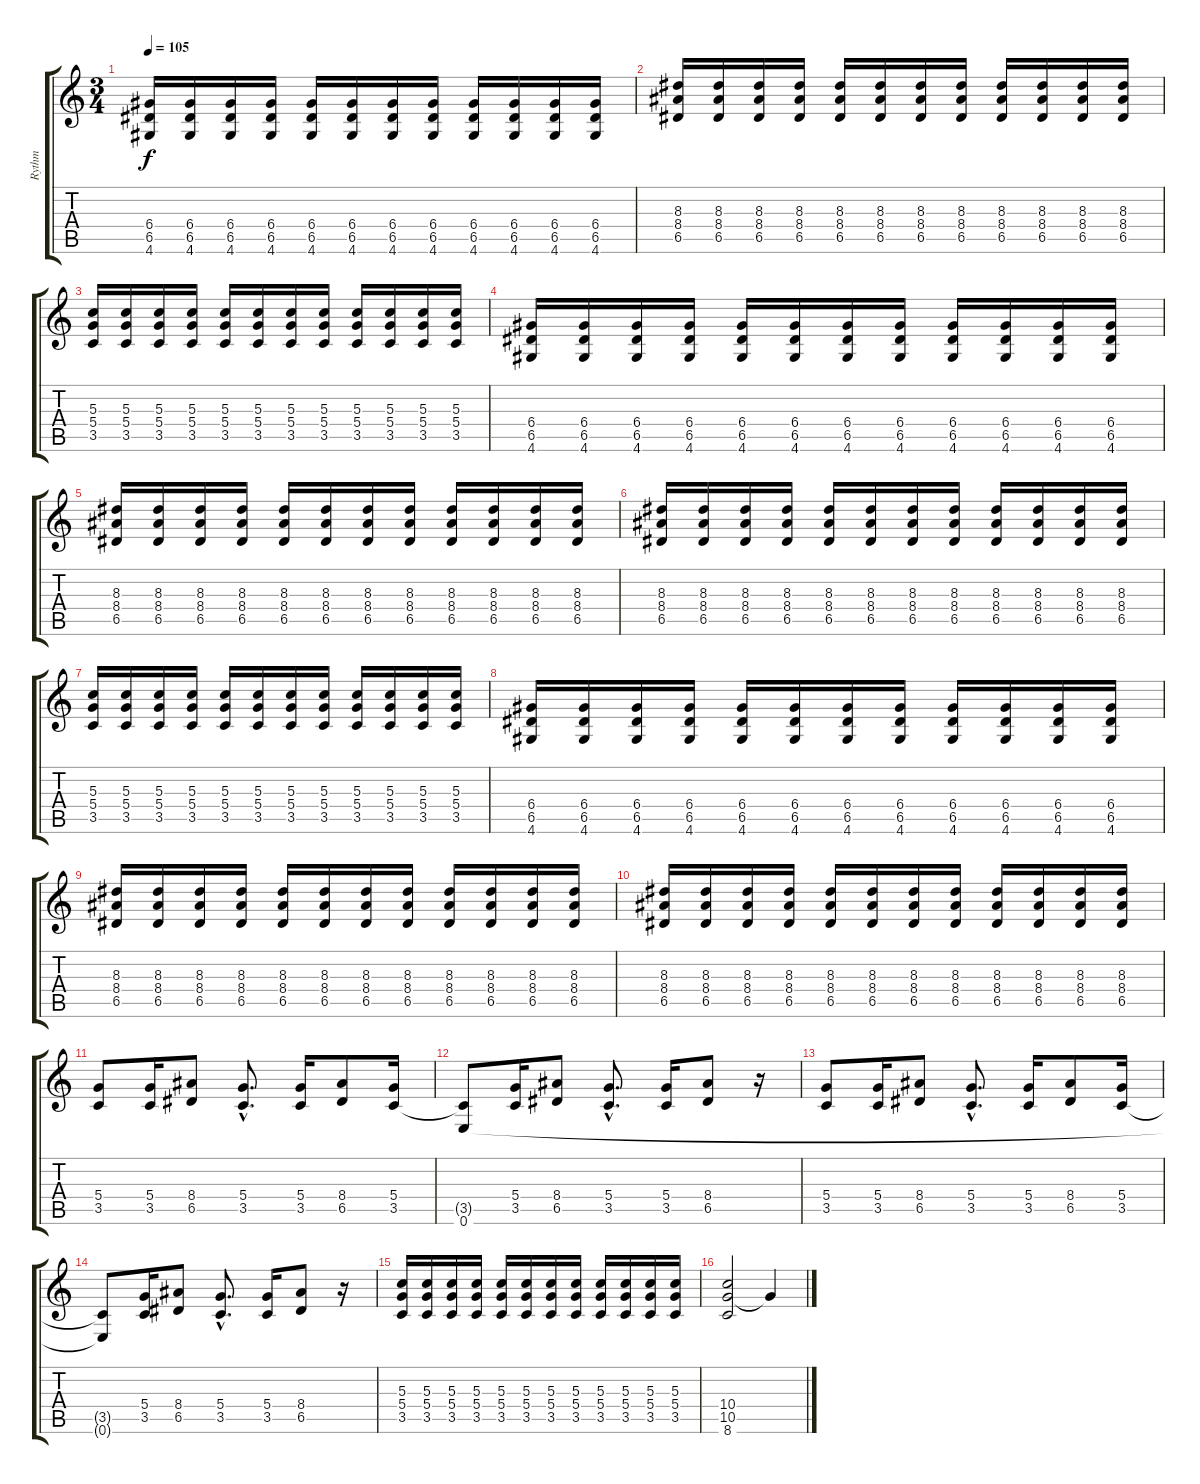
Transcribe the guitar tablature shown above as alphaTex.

\track ("Rythm" "Rythm") {instrument electricguitarclean}
\staff {score tabs}
\tuning (E4 B3 G3 D3 A2 E2) {hide}
\ts (3 4)
\tempo 105
\clef g2
\ks c
(6.4 6.5 4.6).16{dy f} (6.4 6.5 4.6).16 (6.4 6.5 4.6).16 (6.4 6.5 4.6).16 (6.4 6.5 4.6).16 (6.4 6.5 4.6).16 (6.4 6.5 4.6).16 (6.4 6.5 4.6).16 (6.4 6.5 4.6).16 (6.4 6.5 4.6).16 (6.4 6.5 4.6).16 (6.4 6.5 4.6).16 |
(8.3 8.4 6.5).16 (8.3 8.4 6.5).16 (8.3 8.4 6.5).16 (8.3 8.4 6.5).16 (8.3 8.4 6.5).16 (8.3 8.4 6.5).16 (8.3 8.4 6.5).16 (8.3 8.4 6.5).16 (8.3 8.4 6.5).16 (8.3 8.4 6.5).16 (8.3 8.4 6.5).16 (8.3 8.4 6.5).16 |
(5.3 5.4 3.5).16 (5.3 5.4 3.5).16 (5.3 5.4 3.5).16 (5.3 5.4 3.5).16 (5.3 5.4 3.5).16 (5.3 5.4 3.5).16 (5.3 5.4 3.5).16 (5.3 5.4 3.5).16 (5.3 5.4 3.5).16 (5.3 5.4 3.5).16 (5.3 5.4 3.5).16 (5.3 5.4 3.5).16 |
(6.4 6.5 4.6).16 (6.4 6.5 4.6).16 (6.4 6.5 4.6).16 (6.4 6.5 4.6).16 (6.4 6.5 4.6).16 (6.4 6.5 4.6).16 (6.4 6.5 4.6).16 (6.4 6.5 4.6).16 (6.4 6.5 4.6).16 (6.4 6.5 4.6).16 (6.4 6.5 4.6).16 (6.4 6.5 4.6).16 |
(8.3 8.4 6.5).16 (8.3 8.4 6.5).16 (8.3 8.4 6.5).16 (8.3 8.4 6.5).16 (8.3 8.4 6.5).16 (8.3 8.4 6.5).16 (8.3 8.4 6.5).16 (8.3 8.4 6.5).16 (8.3 8.4 6.5).16 (8.3 8.4 6.5).16 (8.3 8.4 6.5).16 (8.3 8.4 6.5).16 |
(8.3 8.4 6.5).16 (8.3 8.4 6.5).16 (8.3 8.4 6.5).16 (8.3 8.4 6.5).16 (8.3 8.4 6.5).16 (8.3 8.4 6.5).16 (8.3 8.4 6.5).16 (8.3 8.4 6.5).16 (8.3 8.4 6.5).16 (8.3 8.4 6.5).16 (8.3 8.4 6.5).16 (8.3 8.4 6.5).16 |
(5.3 5.4 3.5).16 (5.3 5.4 3.5).16 (5.3 5.4 3.5).16 (5.3 5.4 3.5).16 (5.3 5.4 3.5).16 (5.3 5.4 3.5).16 (5.3 5.4 3.5).16 (5.3 5.4 3.5).16 (5.3 5.4 3.5).16 (5.3 5.4 3.5).16 (5.3 5.4 3.5).16 (5.3 5.4 3.5).16 |
(6.4 6.5 4.6).16 (6.4 6.5 4.6).16 (6.4 6.5 4.6).16 (6.4 6.5 4.6).16 (6.4 6.5 4.6).16 (6.4 6.5 4.6).16 (6.4 6.5 4.6).16 (6.4 6.5 4.6).16 (6.4 6.5 4.6).16 (6.4 6.5 4.6).16 (6.4 6.5 4.6).16 (6.4 6.5 4.6).16 |
(8.3 8.4 6.5).16 (8.3 8.4 6.5).16 (8.3 8.4 6.5).16 (8.3 8.4 6.5).16 (8.3 8.4 6.5).16 (8.3 8.4 6.5).16 (8.3 8.4 6.5).16 (8.3 8.4 6.5).16 (8.3 8.4 6.5).16 (8.3 8.4 6.5).16 (8.3 8.4 6.5).16 (8.3 8.4 6.5).16 |
(8.3 8.4 6.5).16 (8.3 8.4 6.5).16 (8.3 8.4 6.5).16 (8.3 8.4 6.5).16 (8.3 8.4 6.5).16 (8.3 8.4 6.5).16 (8.3 8.4 6.5).16 (8.3 8.4 6.5).16 (8.3 8.4 6.5).16 (8.3 8.4 6.5).16 (8.3 8.4 6.5).16 (8.3 8.4 6.5).16 |
(5.4 3.5).8 (5.4 3.5).16 (8.4 6.5).8 (5.4{hac} 3.5{hac}).8{d} (5.4 3.5).16 (8.4 6.5).8 (5.4 3.5).16 |
(3.5{t} 0.6).8 (5.4 3.5).16 (8.4 6.5).8 (5.4{hac} 3.5{hac}).8{d} (5.4 3.5).16 (8.4 6.5).8 r.16 |
(5.4 3.5).8 (5.4 3.5).16 (8.4 6.5).8 (5.4{hac} 3.5{hac}).8{d} (5.4 3.5).16 (8.4 6.5).8 (5.4 3.5).16 |
(3.5{t} 0.6{t}).8 (5.4 3.5).16 (8.4 6.5).8 (5.4{hac} 3.5{hac}).8{d} (5.4 3.5).16 (8.4 6.5).8 r.16 |
(5.3 5.4 3.5).16 (5.3 5.4 3.5).16 (5.3 5.4 3.5).16 (5.3 5.4 3.5).16 (5.3 5.4 3.5).16 (5.3 5.4 3.5).16 (5.3 5.4 3.5).16 (5.3 5.4 3.5).16 (5.3 5.4 3.5).16 (5.3 5.4 3.5).16 (5.3 5.4 3.5).16 (5.3 5.4 3.5).16 |
(10.4 10.5 8.6).2 10.5{t}.4
